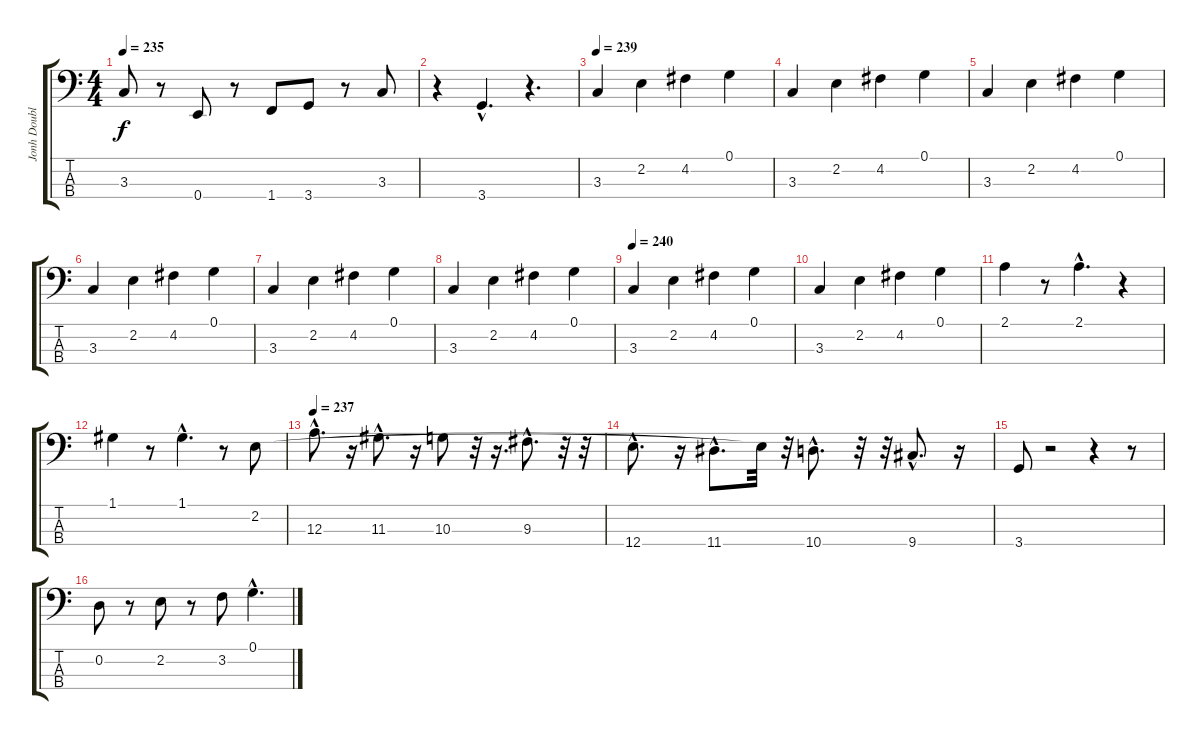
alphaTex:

\track ("Jonh Double bass" "Jonh Doubl") {instrument acousticbass}
\staff {score tabs}
\tuning (G2 D2 A1 E1) {hide}
\ts (4 4)
\tempo 235
\clef f4
\ks c
3.3.8{dy f} r.8 0.4.8 r.8 1.4.8 3.4.8 r.8 3.3.8 |
r.4 3.4{hac}.4{d} r.4{d} |
\tempo 239
3.3.4 2.2.4 4.2.4 0.1.4 |
3.3.4 2.2.4 4.2.4 0.1.4 |
3.3.4 2.2.4 4.2.4 0.1.4 |
3.3.4 2.2.4 4.2.4 0.1.4 |
3.3.4 2.2.4 4.2.4 0.1.4 |
3.3.4 2.2.4 4.2.4 0.1.4 |
\tempo 240
3.3.4 2.2.4 4.2.4 0.1.4 |
3.3.4 2.2.4 4.2.4 0.1.4 |
2.1.4 r.8 2.1{hac}.4{d} r.4 |
1.1.4 r.8 1.1{hac}.4{d} r.8 2.2.8 |
\tempo 237
12.3{hac}.8{d} r.16 11.3{hac}.8{d} r.16 10.3.8 r.32 r.16{d} 9.3{hac}.8{d} r.32 r.32 |
12.4{hac}.8{d} r.16 11.4{hac}.8{d} 2.2{t}.32 r.32 10.4{hac}.8{d} r.32 r.32 9.4{hac}.8{d} r.16 |
3.4.8 r.2 r.4 r.8 |
0.2.8 r.8 2.2.8 r.8 3.2.8 0.1{hac}.4{d}
